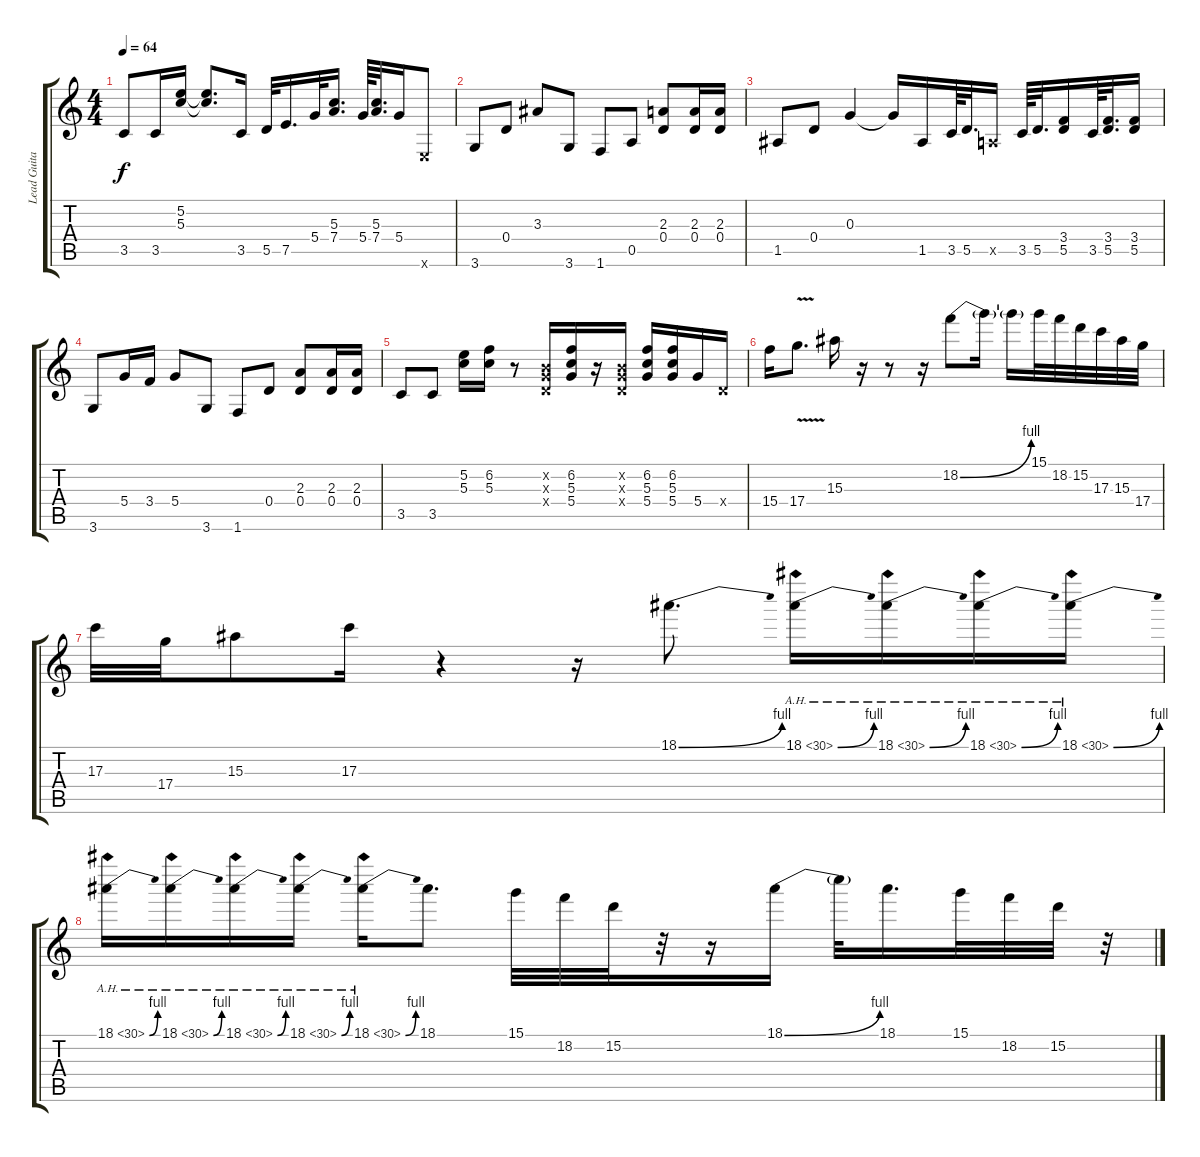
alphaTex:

\track ("Lead Guitar" "Lead Guita") {instrument overdrivenguitar}
\staff {score tabs}
\tuning (E4 B3 G3 D3 A2 E2) {hide}
\ts (4 4)
\tempo 64
\clef g2
\ks c
3.5.8{dy f} 3.5.16 (5.2 5.3).16 (5.2{t} 5.3{t}).8{d} 3.5.16 5.5.32 7.5.16{d} 5.4.32 (5.3 7.4).16{d} 5.4.64 (5.3 7.4).32{d} 5.4.16 0.6{x}.8 |
3.6.8 0.4.8 3.3.8 3.6.8 1.6.8 0.5.8 (2.3 0.4).8 (2.3 0.4).16 (2.3 0.4).16 |
1.5.8 0.4.8 0.3.4 0.3{t}.16 1.5.16 3.5.64 5.5.32{d} 0.5{x}.16 3.5.64 5.5.32{d} (3.4 5.5).16 3.5.64 (3.4 5.5).32{d} (3.4 5.5).16 |
3.6.8 5.4.16 3.4.16 5.4.8 3.6.8 1.6.8 0.4.8 (2.3 0.4).8 (2.3 0.4).16 (2.3 0.4).16 |
3.5.8 3.5.8 (5.2 5.3).16 (6.2 5.3).16 r.8 (0.2{x} 0.3{x} 0.4{x}).16 (6.2 5.3 5.4).16 r.16 (0.2{x} 0.3{x} 0.4{x}).16 (6.2 5.3 5.4).16 (6.2 5.3 5.4).16 5.4.16 0.4{x}.16 |
15.4.16 17.4{v}.8{d} 15.3.16 r.16 r.8 r.16 18.2{be (bend 0 0 60 4)}.8 18.2{t}.16 18.2{t}.16 15.1.32 18.2.32 15.2.32 17.3.32 15.3.32 17.4.32 |
17.3.32 17.4.32 15.3.8 17.3.16 r.4 r.16 18.1{be (bend 0 0 60 4)}.8{d} 18.1{be (bend 0 0 60 4) ah 12}.16 18.1{be (bend 0 0 60 4) ah 12}.16 18.1{be (bend 0 0 60 4) ah 12}.16 18.1{be (bend 0 0 60 4) ah 12}.16 |
18.1{be (bend 0 0 60 4) ah 12}.16 18.1{be (bend 0 0 60 4) ah 12}.16 18.1{be (bend 0 0 60 4) ah 12}.16 18.1{be (bend 0 0 60 4) ah 12}.16 18.1{be (bend 0 0 60 4) ah 12}.16 18.1.8{d} 15.1.32 18.2.32 15.2.32 r.32 r.16 18.1{be (bend 0 0 60 4)}.16 18.1{t}.32 18.1.16{d} 15.1.32 18.2.32 15.2.32 r.32
